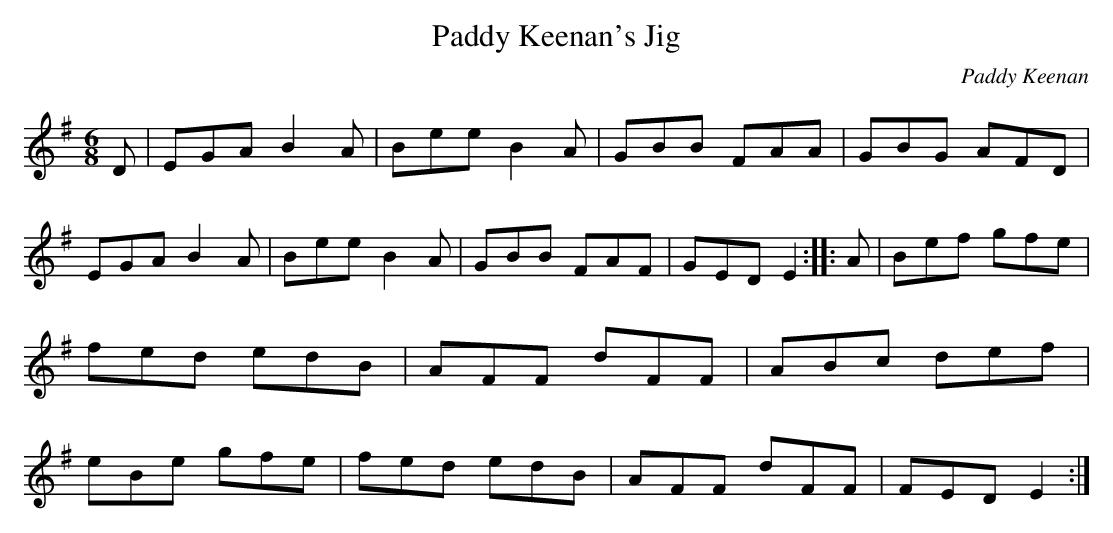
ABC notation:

X:1
T:Paddy Keenan's Jig
C:Paddy Keenan
M:6/8
K:Em
D | EGA B2 A | Bee B2 A | GBB FAA | GBG AFD |\
     EGA B2 A | Bee B2 A | GBB FAF | GED E2 ::\
A | Bef gfe | fed edB | AFF dFF | ABc def |\
     eBe gfe | fed edB | AFF dFF | FED E2 :|**
